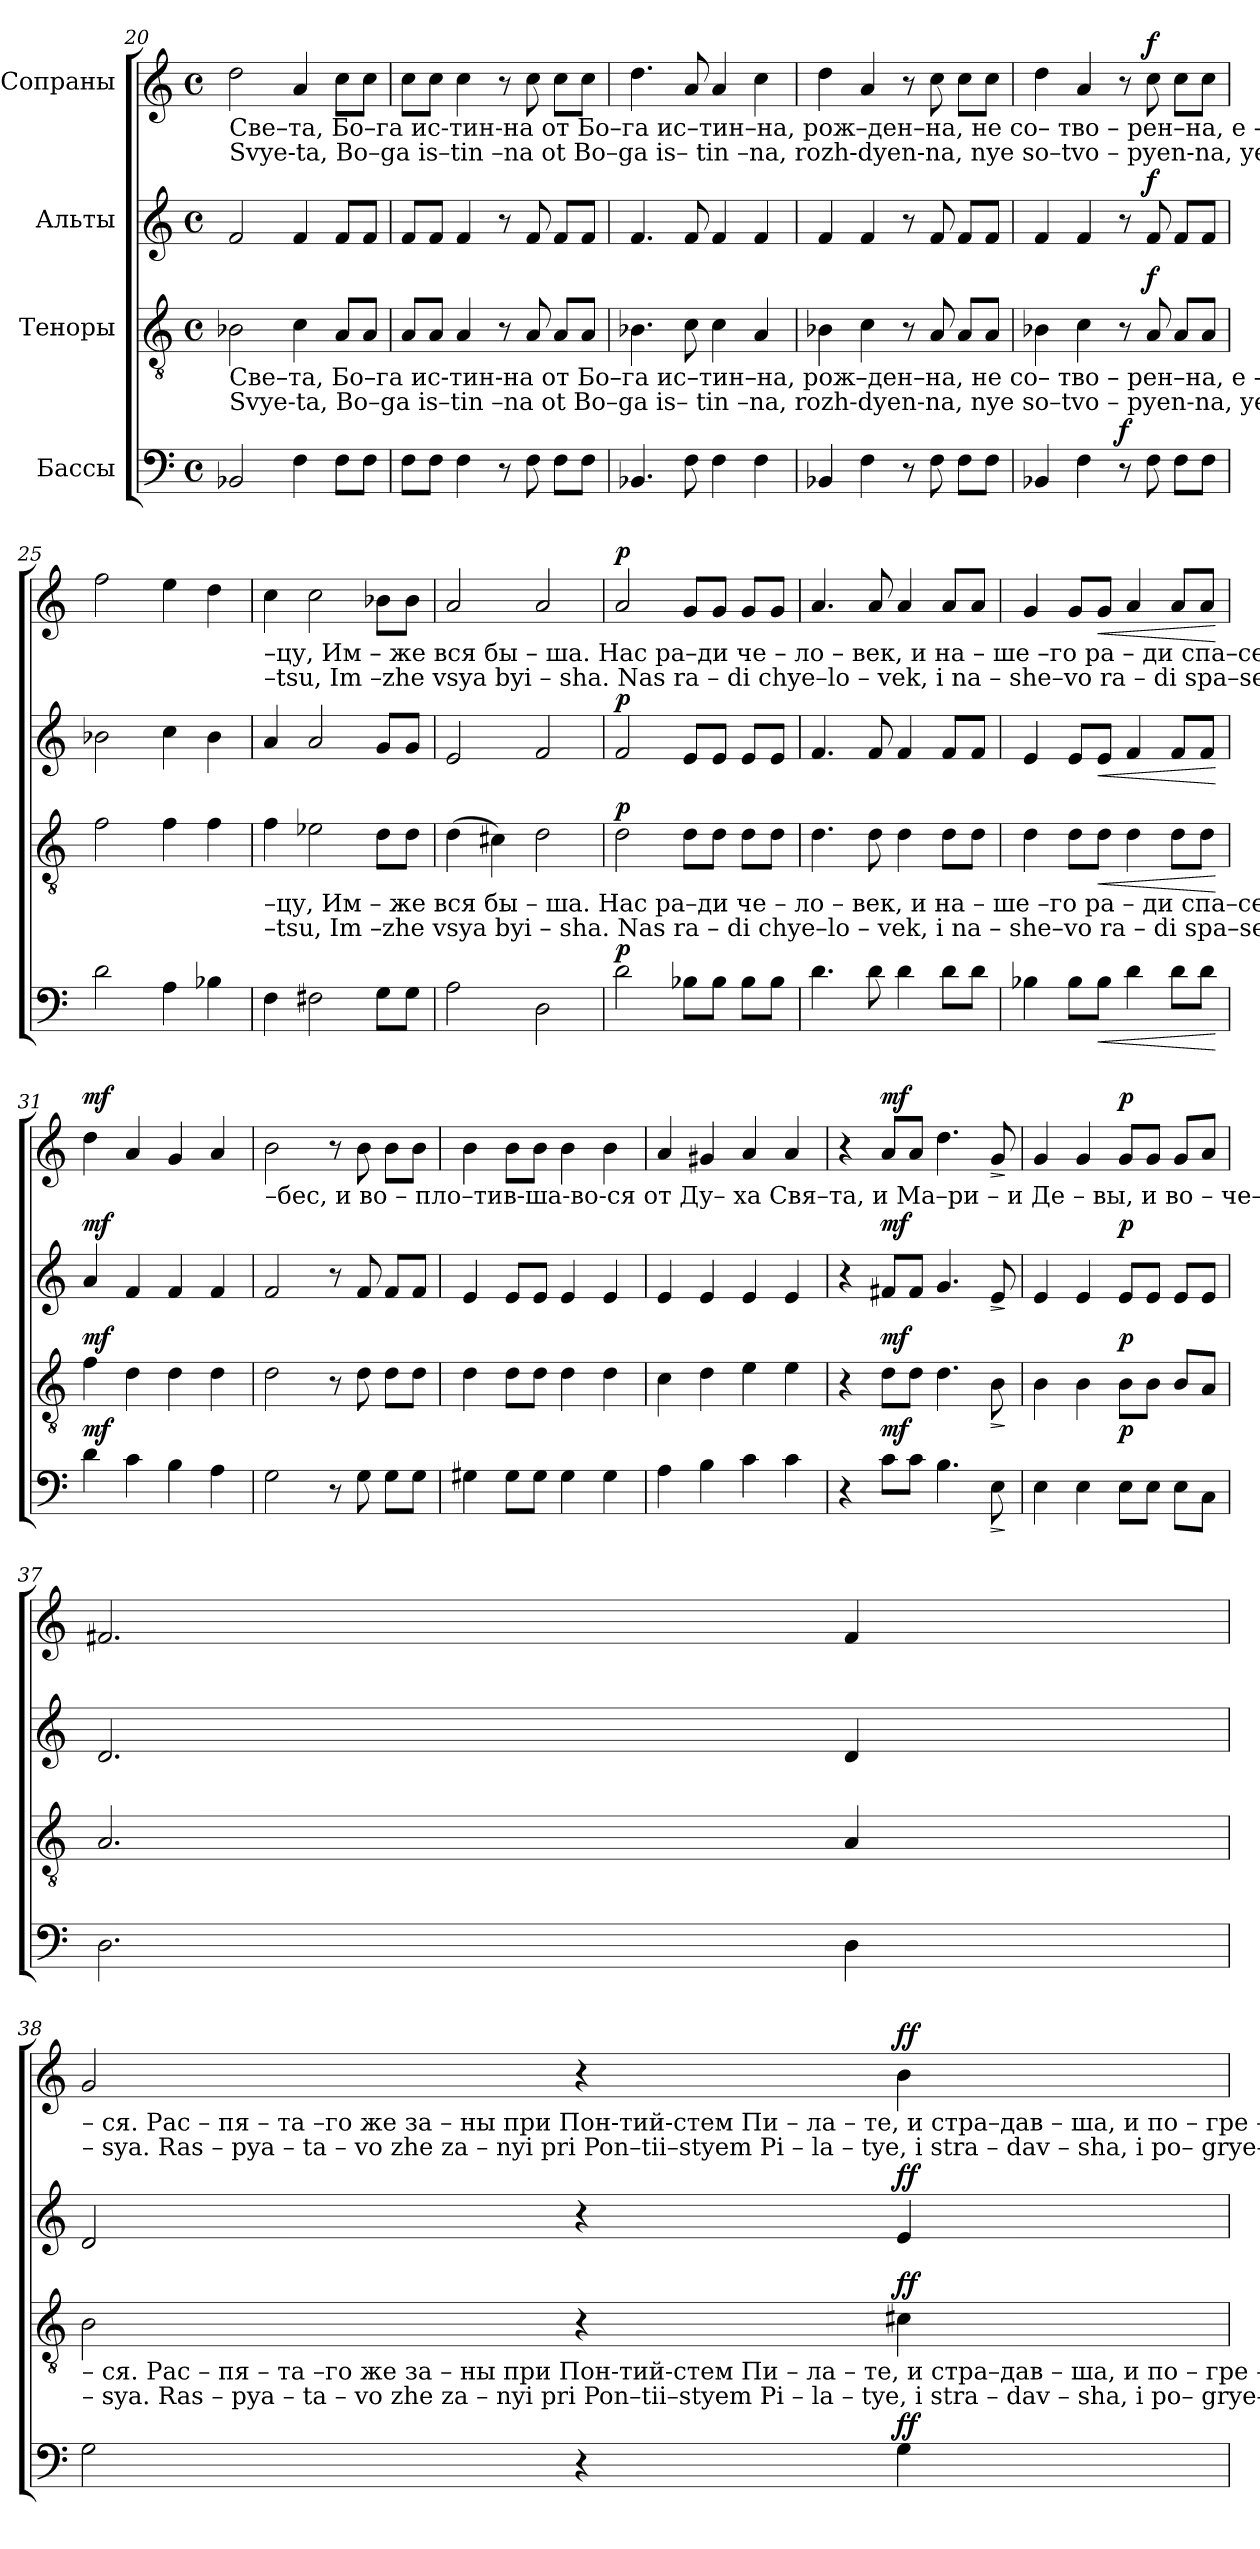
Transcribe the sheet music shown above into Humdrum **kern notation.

**kern	**dynam	**kern	**dynam	**kern	**dynam	**kern	**dynam
*part4	*part4	*part3	*part3	*part2	*part2	*part1	*part1
*staff4	*staff4	*staff3	*staff3	*staff2	*staff2	*staff1	*staff1
*I"Бассы	*	*I"Теноры	*	*I"Альты	*	*I"Сопраны	*
!!LO:PB:g=z
*clefF4	*	*clefGv2	*	*clefG2	*	*clefG2	*
*k[]	*	*k[]	*	*k[]	*	*k[]	*
*M4/4	*	*M4/4	*	*M4/4	*	*M4/4	*
*met(c)	*	*met(c)	*	*met(c)	*	*met(c)	*
=20	=20	=20	=20	=20	=20	=20	=20
!	!	!	!	!	!	!LO:TX:b:t=Све–та, Бо–га     ис-тин-на          от    Бо–га      ис–тин–на, рож–ден–на,   не  со– тво – рен–на,    е – ди –но  –  сущ–на  От–	!
!	!	!	!	!	!	!LO:TX:b:t=Svye-ta, Bo–ga     is–tin –na           ot    Bo–ga       is– tin –na, rozh-dyen-na,   nye so–tvo – pyen-na,  ye– di – no–sushch-na Ot–	!
!	!	!LO:TX:b:t=Све–та, Бо–га     ис-тин-на          от    Бо–га      ис–тин–на, рож–ден–на,   не  со– тво – рен–на,    е – ди –но  –  сущ–на  От–	!	!	!	!	!
!	!	!LO:TX:b:t=Svye-ta, Bo–ga     is–tin –na           ot    Bo–ga       is– tin –na, rozh-dyen-na,   nye so–tvo – pyen-na,  ye– di – no–sushch-na Ot–	!	!	!	!	!
2BB-X/	.	2B-X\	.	2f/	.	2dd\	.
4F\	.	4c\	.	4f/	.	4a/	.
8F\L	.	8A/L	.	8f/L	.	8cc\L	.
8F\J	.	8A/J	.	8f/J	.	8cc\J	.
=21	=21	=21	=21	=21	=21	=21	=21
8F\L	.	8A/L	.	8f/L	.	8cc\L	.
8F\J	.	8A/J	.	8f/J	.	8cc\J	.
4F\	.	4A/	.	4f/	.	4cc\	.
8r	.	8r	.	8r	.	8r	.
8F\	.	8A/	.	8f/	.	8cc\	.
8F\L	.	8A/L	.	8f/L	.	8cc\L	.
8F\J	.	8A/J	.	8f/J	.	8cc\J	.
=22	=22	=22	=22	=22	=22	=22	=22
4.BB-X/	.	4.B-X\	.	4.f/	.	4.dd\	.
8F\	.	8c\	.	8f/	.	8a/	.
4F\	.	4c\	.	4f/	.	4a/	.
4F\	.	4A/	.	4f/	.	4cc\	.
=23	=23	=23	=23	=23	=23	=23	=23
4BB-X/	.	4B-X\	.	4f/	.	4dd\	.
4F\	.	4c\	.	4f/	.	4a/	.
8r	.	8r	.	8r	.	8r	.
8F\	.	8A/	.	8f/	.	8cc\	.
8F\L	.	8A/L	.	8f/L	.	8cc\L	.
8F\J	.	8A/J	.	8f/J	.	8cc\J	.
=24	=24	=24	=24	=24	=24	=24	=24
4BB-X/	.	4B-X\	.	4f/	.	4dd\	.
4F\	.	4c\	.	4f/	.	4a/	.
!	!LO:DY:a	!	!	!	!	!	!
8r	f	8r	.	8r	.	8r	.
!	!	!	!LO:DY:a	!	!LO:DY:a	!	!LO:DY:a
8F\	.	8A/	f	8f/	f	8cc\	f
8F\L	.	8A/L	.	8f/L	.	8cc\L	.
8F\J	.	8A/J	.	8f/J	.	8cc\J	.
=25	=25	=25	=25	=25	=25	=25	=25
2d\	.	2f\	.	2b-X\	.	2ff\	.
4A\	.	4f\	.	4cc\	.	4ee\	.
4B-X\	.	4f\	.	4b-\	.	4dd\	.
!!LO:LB:g=z
=26	=26	=26	=26	=26	=26	=26	=26
!	!	!	!	!	!	!LO:TX:b:t=–цу,  Им – же  вся     бы    –    ша.        Hас       ра–ди  че – ло – век,    и    на – ше –го      ра – ди спа–се –ни–я  с шед-ша-го с не–	!
!	!	!	!	!	!	!LO:TX:b:t=–tsu, Im –zhe vsya    byi   –    sha.       Nas       ra – di  chye–lo – vek,    i     na – she–vo     ra –  di  spa–se–ni–ya s shed-sha-vo s nye–	!
!	!	!LO:TX:b:t=–цу,  Им – же  вся     бы    –    ша.        Hас       ра–ди  че – ло – век,    и    на – ше –го      ра – ди спа–се –ни–я  с шед-ша-го с не–	!	!	!	!	!
!	!	!LO:TX:b:t=–tsu, Im –zhe vsya    byi   –    sha.       Nas       ra – di  chye–lo – vek,    i     na – she–vo     ra –  di  spa–se–ni–ya s shed-sha-vo s nye–	!	!	!	!	!
4F\	.	4f\	.	4a/	.	4cc\	.
2F#X\	.	2e-X\	.	2a/	.	2cc\	.
8G\L	.	8d\L	.	8g/L	.	8b-X\L	.
8G\J	.	8d\J	.	8g/J	.	8b-\J	.
=27	=27	=27	=27	=27	=27	=27	=27
2A\	.	(4d\	.	2e/	.	2a/	.
.	.	4c#X\)	.	.	.	.	.
2D\	.	2d\	.	2f/	.	2a/	.
=28	=28	=28	=28	=28	=28	=28	=28
!	!LO:DY:a	!	!LO:DY:a	!	!LO:DY:a	!	!LO:DY:a
2d\	p	2d\	p	2f/	p	2a/	p
8B-X\L	.	8d\L	.	8e/L	.	8g/L	.
8B-\J	.	8d\J	.	8e/J	.	8g/J	.
8B-\L	.	8d\L	.	8e/L	.	8g/L	.
8B-\J	.	8d\J	.	8e/J	.	8g/J	.
=29	=29	=29	=29	=29	=29	=29	=29
4.d\	.	4.d\	.	4.f/	.	4.a/	.
8d\	.	8d\	.	8f/	.	8a/	.
4d\	.	4d\	.	4f/	.	4a/	.
8d\L	.	8d\L	.	8f/L	.	8a/L	.
8d\J	.	8d\J	.	8f/J	.	8a/J	.
=30	=30	=30	=30	=30	=30	=30	=30
4B-X\	.	4d\	.	4e/	.	4g/	.
8B-\L	.	8d\L	.	8e/L	.	8g/L	.
!	!LO:HP:b	!	!LO:HP:b	!	!LO:HP:b	!	!LO:HP:b
8B-\J	<	8d\J	<	8e/J	<	8g/J	<
4d\	.	4d\	.	4f/	.	4a/	.
8d\L	.	8d\L	.	8f/L	.	8a/L	.
8d\J	.	8d\J	.	8f/J	.	8a/J	.
.	[	.	[	.	[	.	[
=31	=31	=31	=31	=31	=31	=31	=31
!	!LO:DY:a	!	!LO:DY:a	!	!LO:DY:a	!	!LO:DY:a
4d\	mf	4f\	mf	4a/	mf	4dd\	mf
4c\	.	4d\	.	4f/	.	4a/	.
4B\	.	4d\	.	4f/	.	4g/	.
4A\	.	4d\	.	4f/	.	4a/	.
!!LO:LB:g=z
=32	=32	=32	=32	=32	=32	=32	=32
!	!	!	!	!	!	!LO:TX:b:t=–бес,        и    во – пло–тив-ша-во-ся    от       Ду– ха    Свя–та,                и     Ма–ри   –  и       Де – вы,   и    во – че–ло –  веч   – ша –	!
2G\	.	2d\	.	2f/	.	2b\	.
8r	.	8r	.	8r	.	8r	.
8G\	.	8d\	.	8f/	.	8b\	.
8G\L	.	8d\L	.	8f/L	.	8b\L	.
8G\J	.	8d\J	.	8f/J	.	8b\J	.
=33	=33	=33	=33	=33	=33	=33	=33
4G#X\	.	4d\	.	4e/	.	4b\	.
8G#\L	.	8d\L	.	8e/L	.	8b\L	.
8G#\J	.	8d\J	.	8e/J	.	8b\J	.
4G#\	.	4d\	.	4e/	.	4b\	.
4G#\	.	4d\	.	4e/	.	4b\	.
=34	=34	=34	=34	=34	=34	=34	=34
4A\	.	4c\	.	4e/	.	4a/	.
4B\	.	4d\	.	4e/	.	4g#X/	.
4c\	.	4e\	.	4e/	.	4a/	.
4c\	.	4e\	.	4e/	.	4a/	.
=35	=35	=35	=35	=35	=35	=35	=35
4r	.	4r	.	4r	.	4r	.
!	!LO:DY:a	!	!LO:DY:a	!	!LO:DY:a	!	!LO:DY:a
8c\L	mf	8d\L	mf	8f#X/L	mf	8a/L	mf
8c\J	.	8d\J	.	8f#/J	.	8a/J	.
4.B\	.	4.d\	.	4.g/	.	4.dd\	.
!	!LO:HP:b	!	!LO:HP:b	!	!LO:HP:b	!	!LO:HP:b
8E\	>	8B\	>	8e/	>	8g/	>
.	]	.	]	.	]	.	]
=36	=36	=36	=36	=36	=36	=36	=36
4E\	.	4B\	.	4e/	.	4g/	.
4E\	.	4B\	.	4e/	.	4g/	.
!	!LO:DY:a	!	!LO:DY:a	!	!LO:DY:a	!	!LO:DY:a
8E\L	p	8B\L	p	8e/L	p	8g/L	p
8E\J	.	8B\J	.	8e/J	.	8g/J	.
8E\L	.	8B/L	.	8e/L	.	8g/L	.
8C\J	.	8A/J	.	8e/J	.	8a/J	.
=37	=37	=37	=37	=37	=37	=37	=37
2.D\	.	2.A/	.	2.d/	.	2.f#X/	.
4D\	.	4A/	.	4d/	.	4f#/	.
!!LO:PB:g=z
=38	=38	=38	=38	=38	=38	=38	=38
!	!	!	!	!	!	!LO:TX:b:t=– ся.            Рас  – пя  – та –го   же    за  –  ны  при Пон-тий-стем  Пи – ла – те,              и стра–дав – ша,                  и      по – гре –	!
!	!	!	!	!	!	!LO:TX:b:t=– sya.         Ras – pya – ta – vo  zhe   za  –  nyi  pri   Pon–tii–styem   Pi  –  la  – tye,             i  stra – dav – sha,                  i       po– grye–	!
!	!	!LO:TX:b:t=– ся.            Рас  – пя  – та –го   же    за  –  ны  при Пон-тий-стем  Пи – ла – те,              и стра–дав – ша,                  и      по – гре –	!	!	!	!	!
!	!	!LO:TX:b:t=– sya.         Ras – pya – ta – vo  zhe   za  –  nyi  pri   Pon–tii–styem   Pi  –  la  – tye,             i  stra – dav – sha,                  i       po– grye–	!	!	!	!	!
2G\	.	2B\	.	2d/	.	2g/	.
4r	.	4r	.	4r	.	4r	.
!	!LO:DY:a	!	!LO:DY:a	!	!LO:DY:a	!	!LO:DY:a
4G\	ff	4c#X\	ff	4e/	ff	4b\	ff
=	=	=	=	=	=	=	=
*-	*-	*-	*-	*-	*-	*-	*-
